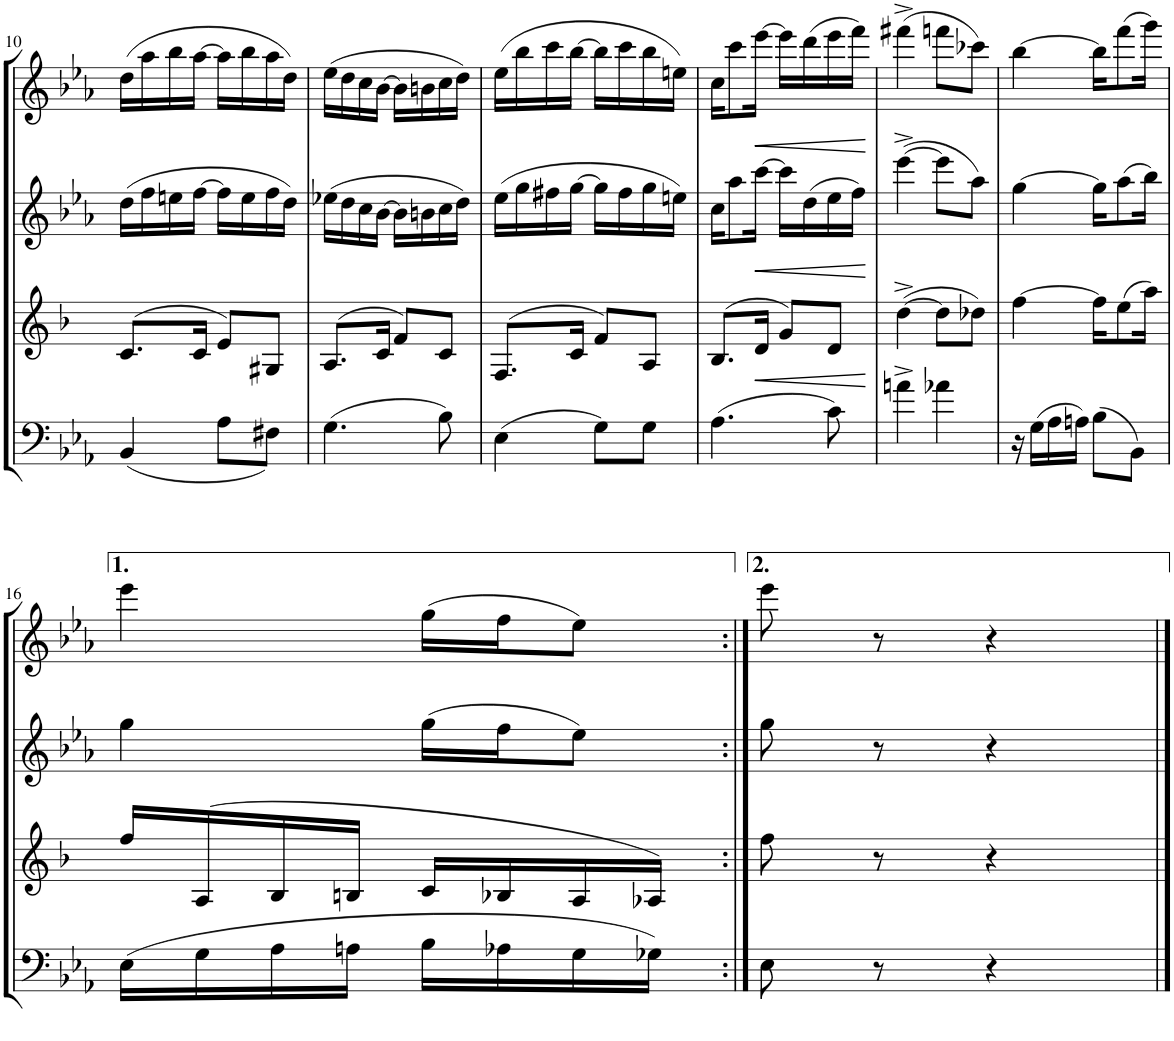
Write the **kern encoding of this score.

**kern	**kern	**dynam	**kern	**dynam	**kern	**dynam
*part4	*part3	*part3	*part2	*part2	*part1	*part1
*staff4	*staff3	*staff3	*staff2	*staff2	*staff1	*staff1
*I"Bassoon	*I"Bb Clarinet	*	*I"Oboe	*	*I"Flute	*
*I'Bsn	*I'Cl	*	*I'Ob	*	*I'Fl	*
!!LO:PB:g=z
*clefF4	*clefG2	*	*clefG2	*	*clefG2	*
*	*Trd1c2	*	*	*	*	*
*k[b-e-a-]	*k[b-]	*	*k[b-e-a-]	*	*k[b-e-a-]	*
*M2/4	*M2/4	*	*M2/4	*	*M2/4	*
=10	=10	=10	=10	=10	=10	=10
(<4BB-/	(>8.c/L	.	(16dd\LL	.	(16dd\LL	.
.	.	.	16ff\	.	16aa-\	.
.	.	.	16een\	.	16bb-\	.
.	16c/Jk	.	[16ff\JJ	.	[16aa-\JJ	.
8A-\L	8e/L)	.	16ff\LL]	.	16aa-\LL]	.
.	.	.	16ee\	.	16bb-\	.
8F#X\J)	8G#X/J	.	16ff\	.	16aa-\	.
.	.	.	16dd\JJ)	.	16dd\JJ)	.
=11	=11	=11	=11	=11	=11	=11
(4.G\	(>8.A/L	.	(16ee-X\LL	.	(16ee-\LL	.
.	.	.	16dd\	.	16dd\	.
.	.	.	16cc\	.	16cc\	.
.	16c/Jk	.	[16b-\JJ	.	[16b-\JJ	.
.	8f/L)	.	16b-\LL]	.	16b-\LL]	.
.	.	.	16bn\	.	16bn\	.
8B-\)	8c/J	.	16cc\	.	16cc\	.
.	.	.	16dd\JJ)	.	16dd\JJ)	.
=12	=12	=12	=12	=12	=12	=12
(4E-\	(>8.F/L	.	(16ee-\LL	.	(16ee-\LL	.
.	.	.	16gg\	.	16bb-\	.
.	.	.	16ff#X\	.	16ccc\	.
.	16c/Jk	.	[16gg\JJ	.	[16bb-\JJ	.
8G\L)	8f/L)	.	16gg\LL]	.	16bb-\LL]	.
.	.	.	16ff#\	.	16ccc\	.
8G\J	8A/J	.	16gg\	.	16bb-\	.
.	.	.	16een\JJ)	.	16een\JJ)	.
=13	=13	=13	=13	=13	=13	=13
(4.A-\	(>8.B-/L	.	16cc\KL	.	16cc\KL	.
.	.	.	8aa-\	.	8ccc\	.
!	!	!LO:HP:b	!	!LO:HP:b	!	!LO:HP:b
.	16d/Jk	<	[16ccc\Jk	<	[16eee-\Jk	<
.	8g/L)	.	16ccc\LL]	.	16eee-\LL]	.
.	.	.	(16dd\	.	(16ddd\	.
8c\)	8d/J	.	16ee-\	.	16eee-\	.
.	.	.	16ff\JJ)	.	16fff\JJ)	.
.	.	[	.	[	.	[
=14	=14	=14	=14	=14	=14	=14
4an^\	([4dd^\	.	([4eee-^\	.	(4fff#X^\	.
4a-X\	8dd\L]	.	8eee-\L]	.	8fffn\L	.
.	8dd-X\J)	.	8aa-\J)	.	8ccc-X\J)	.
=15	=15	=15	=15	=15	=15	=15
16r	[4ff\	.	[4gg\	.	[4bb-\	.
(16G\LL	.	.	.	.	.	.
16A-\	.	.	.	.	.	.
16An\JJ)	.	.	.	.	.	.
(8B-\L	16ff\KL]	.	16gg\KL]	.	16bb-\KL]	.
.	(8ee\	.	(8aa-\	.	(8fff\	.
8BB-\J)	.	.	.	.	.	.
.	16aa\Jk)	.	16bb-\Jk)	.	16ggg\Jk)	.
!!LO:LB:g=z
=16	=16	=16	=16	=16	=16	=16
(16E-\LL	16ff/LL	.	4gg\	.	4eee-\	.
16G\	(>16A/	.	.	.	.	.
16A-\	16B-/	.	.	.	.	.
16An\JJ	16Bn/JJ	.	.	.	.	.
16B-\LL	16c/LL	.	(16gg\LL	.	(16gg\LL	.
16A-X\	16B-X/	.	16ff\J	.	16ff\J	.
16G\	16A/	.	8ee-\J)	.	8ee-\J)	.
16G-X\JJ)	16A-X/JJ)	.	.	.	.	.
=17:|!	=17:|!	=17:|!	=17:|!	=17:|!	=17:|!	=17:|!
8E-\	8ff\	.	8gg\	.	8eee-\	.
8r	8r	.	8r	.	8r	.
4r	4r	.	4r	.	4r	.
==	==	==	==	==	==	==
*-	*-	*-	*-	*-	*-	*-
